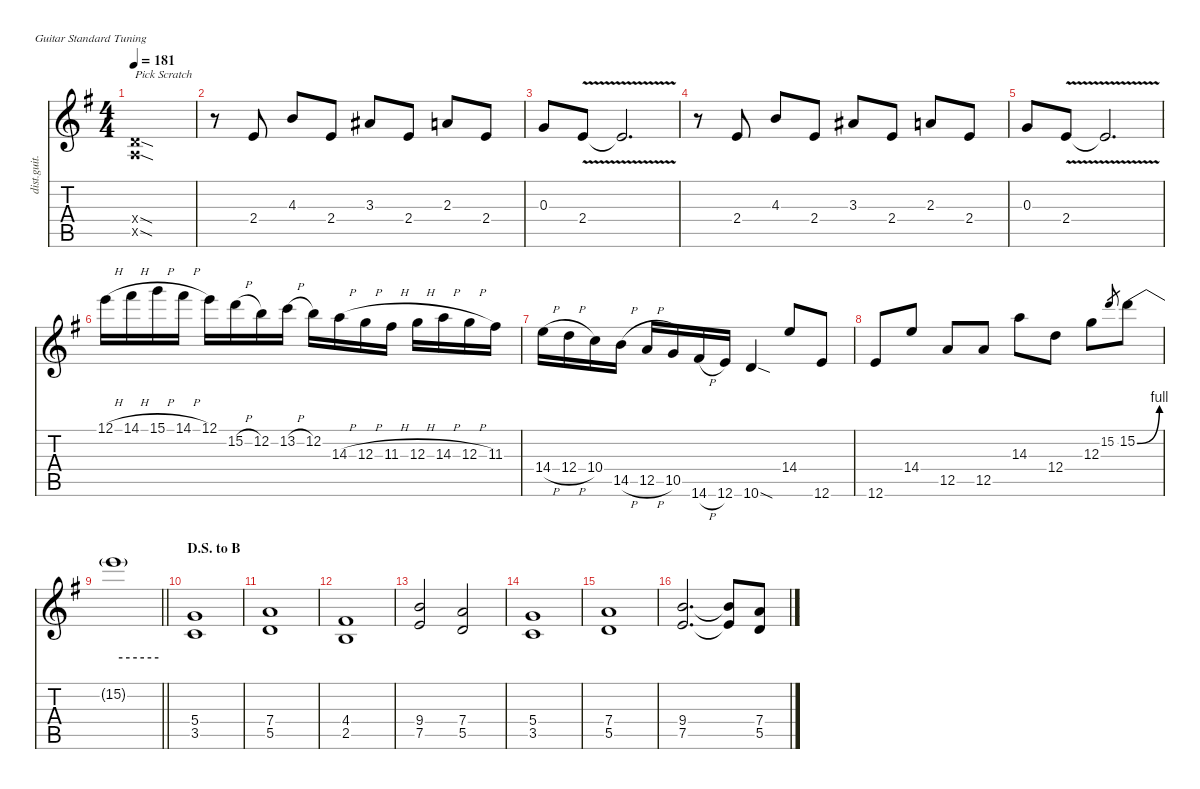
\defaultSystemsLayout 4
\hideDynamics
\bracketExtendMode nobrackets
\track ("Guitar II" "dist.guit.") {instrument distortionguitar}
\staff {score tabs}
\tuning (E4 B3 G3 D3 A2 E2)
\ts (4 4)
\tempo 181
\clef g2
\ks g
(0.4{sod x acc forcenatural} 0.5{sod x acc forcenatural}).1{txt "Pick Scratch" dy f} |
r.8 2.4{acc forcenatural}.8 4.3{acc forcenatural}.8 2.4{acc forcenatural}.8 3.3{acc #}.8 2.4{acc forcenatural}.8 2.3{acc forcenatural}.8 2.4{acc forcenatural}.8 |
0.3{acc forcenatural}.8 2.4{v acc forcenatural}.8 2.4{v t acc forcenatural}.2{d} |
r.8 2.4{acc forcenatural}.8 4.3{acc forcenatural}.8 2.4{acc forcenatural}.8 3.3{acc #}.8 2.4{acc forcenatural}.8 2.3{acc forcenatural}.8 2.4{acc forcenatural}.8 |
0.3{acc forcenatural}.8 2.4{v acc forcenatural}.8 2.4{v t acc forcenatural}.2{d} |
12.1{h acc forcenatural}.16 14.1{h acc #}.16 15.1{h acc forcenatural}.16 14.1{h acc #}.16 12.1{acc forcenatural}.16 15.2{h acc forcenatural}.16 12.2{acc forcenatural}.16 13.2{h acc forcenatural}.16 12.2{acc forcenatural}.16 14.3{h acc forcenatural}.16 12.3{h acc forcenatural}.16 11.3{h acc #}.16 12.3{h acc forcenatural}.16 14.3{h acc forcenatural}.16 12.3{h acc forcenatural}.16 11.3{acc #}.16 |
14.4{h acc forcenatural}.16 12.4{h acc forcenatural}.16 10.4{acc forcenatural}.16 14.5{h acc forcenatural}.16 12.5{h acc forcenatural}.16 10.5{acc forcenatural}.16 14.6{h acc #}.16 12.6{acc forcenatural}.16 10.6{sod acc forcenatural}.4 14.4{acc forcenatural}.8 12.6{acc forcenatural}.8 |
12.6{acc forcenatural}.8 14.4{acc forcenatural}.8 12.5{acc forcenatural}.8 12.5{acc forcenatural}.8 14.3{acc forcenatural}.8 12.4{acc forcenatural}.8 12.3{acc forcenatural}.8 15.2{acc forcenatural}.8{gr dy mf} 15.2{be (bend 0 0 60 4) acc forcenatural}.8{dy f} |
\barLineRight lightlight
15.2{be (hold 0 4 60 4) t}.1 |
\section ("" "D.S. to B")
(5.4{acc forcenatural} 3.5{acc forcenatural}).1 |
(7.4{acc forcenatural} 5.5{acc forcenatural}).1 |
(4.4{acc #} 2.5{acc forcenatural}).1 |
(9.4{acc forcenatural} 7.5{acc forcenatural}).2 (7.4{acc forcenatural} 5.5{acc forcenatural}).2 |
(5.4{acc forcenatural} 3.5{acc forcenatural}).1 |
(7.4{acc forcenatural} 5.5{acc forcenatural}).1 |
(9.4{acc forcenatural} 7.5{acc forcenatural}).2{d} (9.4{t acc forcenatural} 7.5{t acc forcenatural}).8 (7.4{sl acc forcenatural} 5.5{sl acc forcenatural}).8
